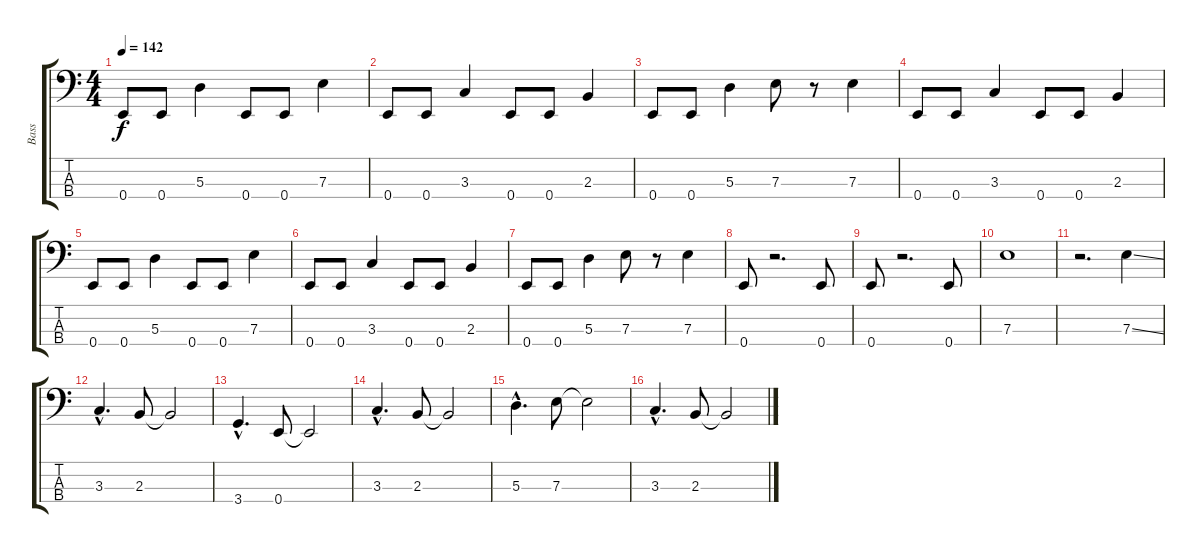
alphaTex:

\track ("Bass" "Bass") {instrument electricbasspick}
\staff {score tabs}
\tuning (G2 D2 A1 E1) {hide}
\ts (4 4)
\tempo 142
\clef f4
\ks c
0.4.8{dy f} 0.4.8 5.3.4 0.4.8 0.4.8 7.3.4 |
0.4.8 0.4.8 3.3.4 0.4.8 0.4.8 2.3.4 |
0.4.8 0.4.8 5.3.4 7.3.8 r.8 7.3.4 |
0.4.8 0.4.8 3.3.4 0.4.8 0.4.8 2.3.4 |
0.4.8 0.4.8 5.3.4 0.4.8 0.4.8 7.3.4 |
0.4.8 0.4.8 3.3.4 0.4.8 0.4.8 2.3.4 |
0.4.8 0.4.8 5.3.4 7.3.8 r.8 7.3.4 |
0.4.8 r.2{d} 0.4.8 |
0.4.8 r.2{d} 0.4.8 |
7.3.1 |
r.2{d} 7.3{ss}.4 |
3.3{hac}.4{d} 2.3.8 2.3{t}.2 |
3.4{hac}.4{d} 0.4.8 0.4{t}.2 |
3.3{hac}.4{d} 2.3.8 2.3{t}.2 |
5.3{hac}.4{d} 7.3.8 7.3{t}.2 |
3.3{hac}.4{d} 2.3.8 2.3{t}.2
